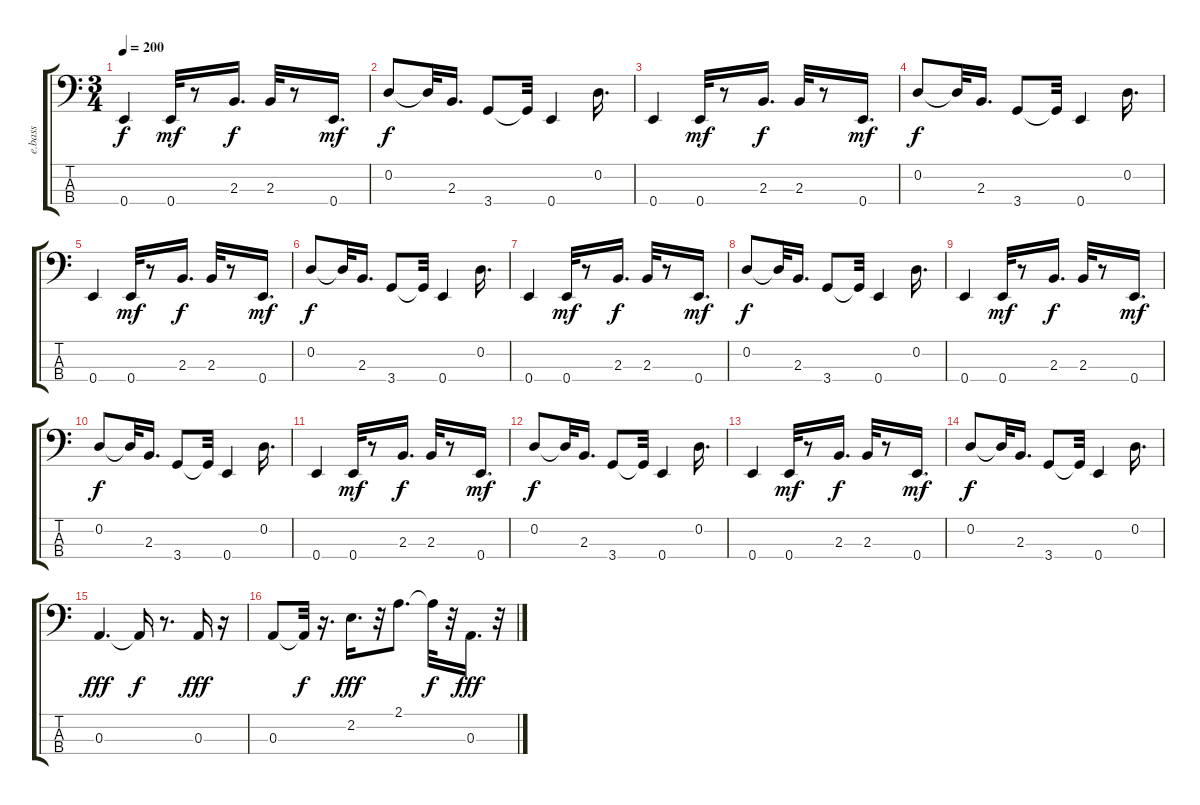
\track ("e.bass" "e.bass") {instrument fretlessbass}
\staff {score tabs}
\tuning (G2 D2 A1 E1) {hide}
\ts (3 4)
\tempo 200
\clef f4
\ks c
0.4.4{dy f} 0.4.32{dy mf} r.8 2.3.16{d dy f} 2.3.32 r.8 0.4.16{d dy mf} |
0.2.8{dy f} 0.2{t}.32 2.3.16{d} 3.4.8 3.4{t}.32 0.4.4 0.2.16{d} |
0.4.4 0.4.32{dy mf} r.8 2.3.16{d dy f} 2.3.32 r.8 0.4.16{d dy mf} |
0.2.8{dy f} 0.2{t}.32 2.3.16{d} 3.4.8 3.4{t}.32 0.4.4 0.2.16{d} |
0.4.4 0.4.32{dy mf} r.8 2.3.16{d dy f} 2.3.32 r.8 0.4.16{d dy mf} |
0.2.8{dy f} 0.2{t}.32 2.3.16{d} 3.4.8 3.4{t}.32 0.4.4 0.2.16{d} |
0.4.4 0.4.32{dy mf} r.8 2.3.16{d dy f} 2.3.32 r.8 0.4.16{d dy mf} |
0.2.8{dy f} 0.2{t}.32 2.3.16{d} 3.4.8 3.4{t}.32 0.4.4 0.2.16{d} |
0.4.4 0.4.32{dy mf} r.8 2.3.16{d dy f} 2.3.32 r.8 0.4.16{d dy mf} |
0.2.8{dy f} 0.2{t}.32 2.3.16{d} 3.4.8 3.4{t}.32 0.4.4 0.2.16{d} |
0.4.4 0.4.32{dy mf} r.8 2.3.16{d dy f} 2.3.32 r.8 0.4.16{d dy mf} |
0.2.8{dy f} 0.2{t}.32 2.3.16{d} 3.4.8 3.4{t}.32 0.4.4 0.2.16{d} |
0.4.4 0.4.32{dy mf} r.8 2.3.16{d dy f} 2.3.32 r.8 0.4.16{d dy mf} |
0.2.8{dy f} 0.2{t}.32 2.3.16{d} 3.4.8 3.4{t}.32 0.4.4 0.2.16{d} |
0.3.4{d dy fff} 0.3{t}.16{dy f} r.8{d} 0.3.16{dy fff} r.16 |
0.3.8 0.3{t}.32{dy f} r.16{d} 2.2.16{d dy fff} r.32 2.1.8{d} 2.1{t}.32{dy f} r.32 0.3.16{d dy fff} r.32
